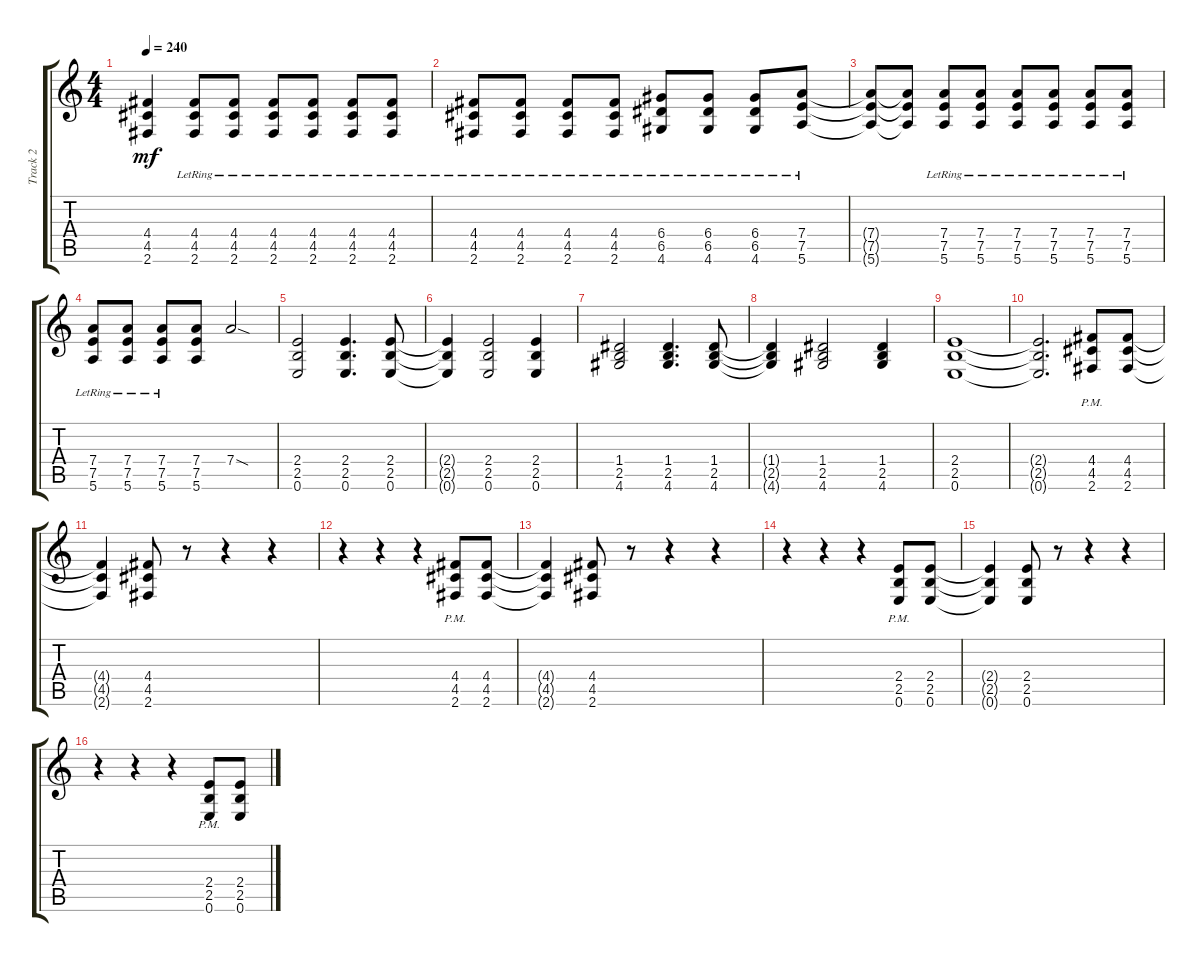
\track ("Track 2" "Track 2") {instrument distortionguitar}
\staff {score tabs}
\tuning (E4 B3 G3 D3 A2 E2) {hide}
\ts (4 4)
\tempo 240
\clef g2
\ks c
(4.4{t} 4.5{t} 2.6{t}).4{dy mf} (4.4{lr} 4.5{lr} 2.6{lr}).8 (4.4{lr} 4.5{lr} 2.6{lr}).8 (4.4{lr} 4.5{lr} 2.6{lr}).8 (4.4{lr} 4.5{lr} 2.6{lr}).8 (4.4{lr} 4.5{lr} 2.6{lr}).8 (4.4{lr} 4.5{lr} 2.6{lr}).8 |
(4.4{lr} 4.5{lr} 2.6{lr}).8 (4.4{lr} 4.5{lr} 2.6{lr}).8 (4.4{lr} 4.5{lr} 2.6{lr}).8 (4.4{lr} 4.5{lr} 2.6{lr}).8 (6.4 6.5{lr} 4.6{lr}).8 (6.4 6.5{lr} 4.6{lr}).8 (6.4 6.5{lr} 4.6{lr}).8 (7.4{lr} 7.5{lr} 5.6{lr}).8 |
(7.4{t} 7.5{t} 5.6{t}).8 (7.4{t} 7.5{t} 5.6{t}).8 (7.4{lr} 7.5{lr} 5.6{lr}).8 (7.4{lr} 7.5{lr} 5.6{lr}).8 (7.4{lr} 7.5{lr} 5.6{lr}).8 (7.4{lr} 7.5{lr} 5.6{lr}).8 (7.4{lr} 7.5{lr} 5.6{lr}).8 (7.4{lr} 7.5{lr} 5.6{lr}).8 |
(7.4{lr} 7.5{lr} 5.6{lr}).8 (7.4{lr} 7.5{lr} 5.6{lr}).8 (7.4{lr} 7.5{lr} 5.6{lr}).8 (7.4 7.5 5.6).8 7.4{sod}.2 |
(2.4 2.5 0.6).2 (2.4 2.5 0.6).4{d} (2.4 2.5 0.6).8 |
(2.4{t} 2.5{t} 0.6{t}).4 (2.4 2.5 0.6).2 (2.4 2.5 0.6).4 |
(1.4 2.5 4.6).2 (1.4 2.5 4.6).4{d} (1.4 2.5 4.6).8 |
(1.4{t} 2.5{t} 4.6{t}).4 (1.4 2.5 4.6).2 (1.4 2.5 4.6).4 |
(2.4 2.5 0.6).1 |
(2.4{t} 2.5{t} 0.6{t}).2{d} (4.4 4.5{pm} 2.6{pm}).8{balance 3} (4.4 4.5 2.6).8 |
(4.4{t} 4.5{t} 2.6{t}).4 (4.4 4.5 2.6).8 r.8 r.4 r.4 |
r.4 r.4 r.4 (4.4 4.5{pm} 2.6{pm}).8 (4.4 4.5 2.6).8 |
(4.4{t} 4.5{t} 2.6{t}).4 (4.4 4.5 2.6).8 r.8 r.4 r.4 |
r.4 r.4 r.4 (2.4{pm} 2.5{pm} 0.6{pm}).8 (2.4 2.5 0.6).8 |
(2.4{t} 2.5{t} 0.6{t}).4 (2.4 2.5 0.6).8 r.8 r.4 r.4 |
r.4 r.4 r.4 (2.4{pm} 2.5{pm} 0.6{pm}).8 (2.4 2.5 0.6).8
